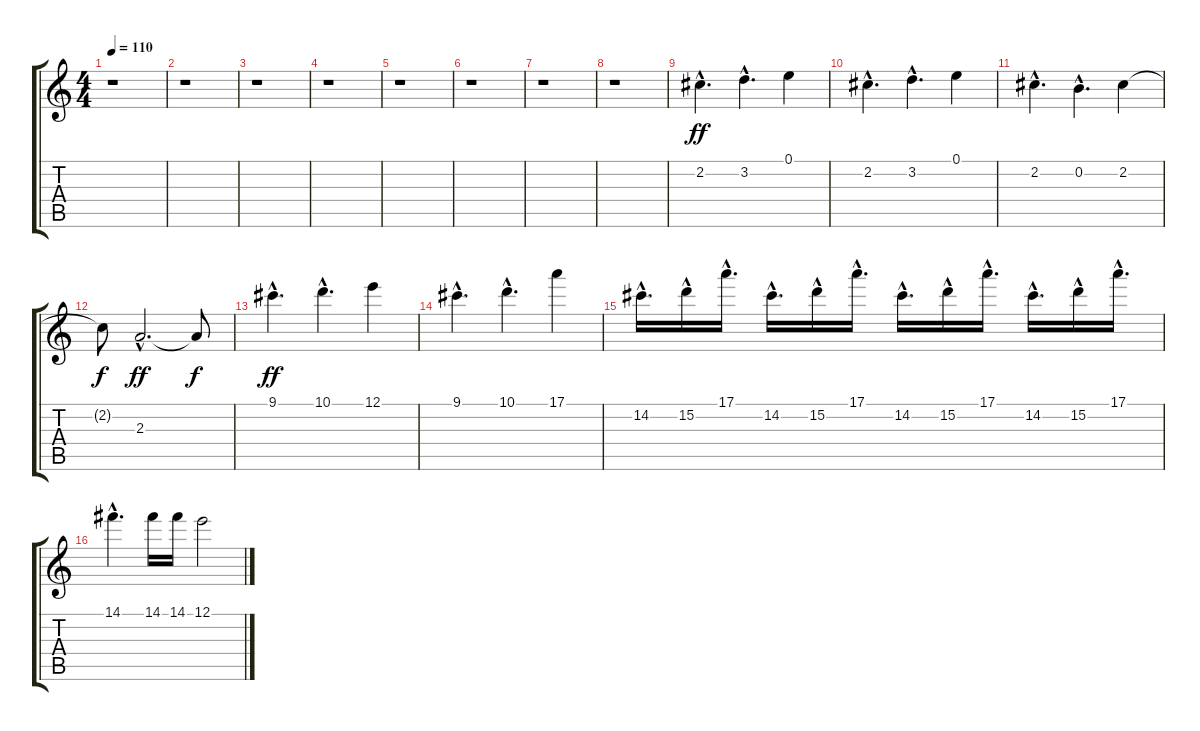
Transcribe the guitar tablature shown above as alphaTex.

\track "" {instrument distortionguitar}
\staff {score tabs}
\tuning (E4 B3 G3 D3 A2 E2) {hide}
\ts (4 4)
\tempo 110
\clef g2
\ks c
r.1{dy ff} |
r.1 |
r.1 |
r.1 |
r.1 |
r.1 |
r.1 |
r.1 |
2.2{hac}.4{d} 3.2{hac}.4{d} 0.1.4 |
2.2{hac}.4{d} 3.2{hac}.4{d} 0.1.4 |
2.2{hac}.4{d} 0.2{hac}.4{d} 2.2.4 |
2.2{t}.8{dy f} 2.3{hac}.2{d dy ff} 2.3{t}.8{dy f} |
9.1{hac}.4{d dy ff} 10.1{hac}.4{d} 12.1.4 |
9.1{hac}.4{d} 10.1{hac}.4{d} 17.1.4 |
14.2{hac}.16{d} 15.2{hac}.16 17.1{hac}.16{d} 14.2{hac}.16{d} 15.2{hac}.16 17.1{hac}.16{d} 14.2{hac}.16{d} 15.2{hac}.16 17.1{hac}.16{d} 14.2{hac}.16{d} 15.2{hac}.16 17.1{hac}.16{d} |
14.1{hac}.4{d} 14.1.16 14.1.16 12.1.2
